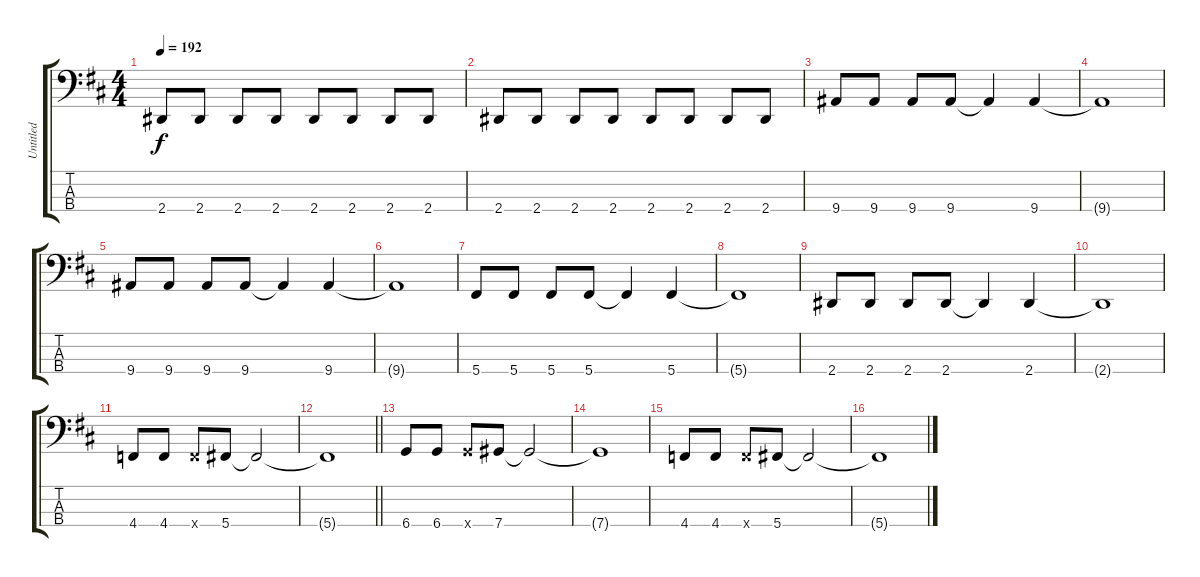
\track ("Untitled" "Untitled") {instrument electricbassfinger}
\staff {score tabs}
\tuning (Gb2 Db2 Ab1 Db1) {hide}
\ts (4 4)
\tempo 192
\clef f4
\ks d
2.4.8{dy f} 2.4.8 2.4.8 2.4.8 2.4.8 2.4.8 2.4.8 2.4.8 |
2.4.8 2.4.8 2.4.8 2.4.8 2.4.8 2.4.8 2.4.8 2.4.8 |
9.4.8 9.4.8 9.4.8 9.4.8 9.4{t}.4 9.4.4 |
9.4{t}.1 |
9.4.8 9.4.8 9.4.8 9.4.8 9.4{t}.4 9.4.4 |
9.4{t}.1 |
5.4.8 5.4.8 5.4.8 5.4.8 5.4{t}.4 5.4.4 |
5.4{t}.1 |
2.4.8 2.4.8 2.4.8 2.4.8 2.4{t}.4 2.4.4 |
2.4{t}.1 |
4.4.8 4.4.8 4.4{x}.8 5.4.8 5.4{t}.2 |
\barLineRight lightlight
5.4{t}.1 |
6.4.8 6.4.8 6.4{x}.8 7.4.8 7.4{t}.2 |
7.4{t}.1 |
4.4.8 4.4.8 4.4{x}.8 5.4.8 5.4{t}.2 |
5.4{t}.1
